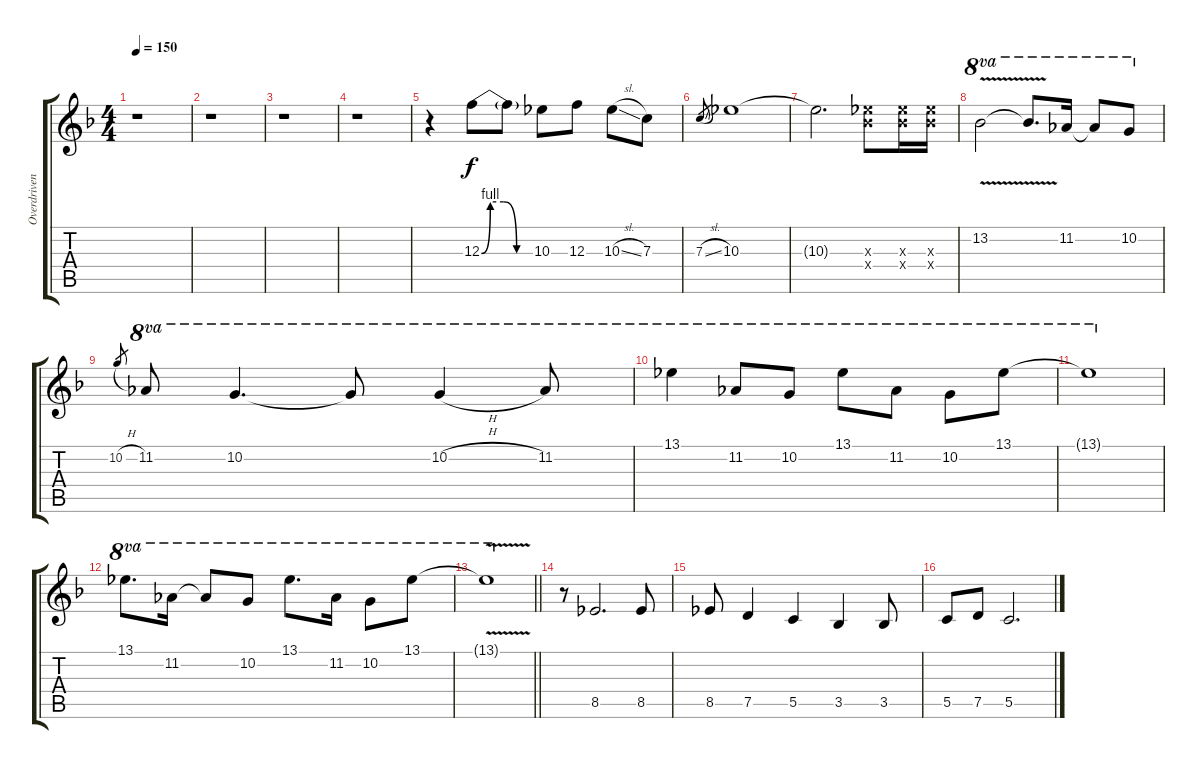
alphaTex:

\track ("Overdriven" "Overdriven") {instrument overdrivenguitar}
\staff {score tabs}
\tuning (D4 A3 F3 C3 G2 C2) {hide}
\ts (4 4)
\tempo 150
\clef g2
\ks f
r.1{dy f} |
r.1 |
r.1 |
r.1 |
r.4 12.3{be (custom 0 0 10 4 25 4 40 0 60 0)}.8 12.3{t}.8 10.3.8 12.3.8 10.3{sl}.8 7.3.8 |
7.3{sl}.8{gr} 10.3.1 |
10.3{t}.2{d} (10.3{x} 10.4{x}).8 (10.3{x} 10.4{x}).16 (10.3{x} 10.4{x}).16 |
13.2{v}.2{ot 8va} 13.2{t}.8{d ot 8va} 11.2.16{ot 8va} 11.2{t}.8{ot 8va} 10.2.8{ot 8va} |
10.2{h}.8{gr} 11.2.8{ot 8va} 10.2.4{d ot 8va} 10.2{t}.8{ot 8va} 10.2{h}.4{ot 8va} 11.2.8{ot 8va} |
13.1.4{ot 8va} 11.2.8{ot 8va} 10.2.8{ot 8va} 13.1.8{ot 8va} 11.2.8{ot 8va} 10.2.8{ot 8va} 13.1.8{ot 8va} |
13.1{t}.1{ot 8va} |
13.1.8{d ot 8va} 11.2.16{ot 8va} 11.2{t}.8{ot 8va} 10.2.8{ot 8va} 13.1.8{d ot 8va} 11.2.16{ot 8va} 10.2.8{ot 8va} 13.1.8{ot 8va} |
\barLineRight lightlight
13.1{v t}.1{ot 8va} |
r.8 8.5.2{d} 8.5.8 |
8.5.8 7.5.4 5.5.4 3.5.4 3.5.8 |
5.5.8 7.5.8 5.5.2{d}
